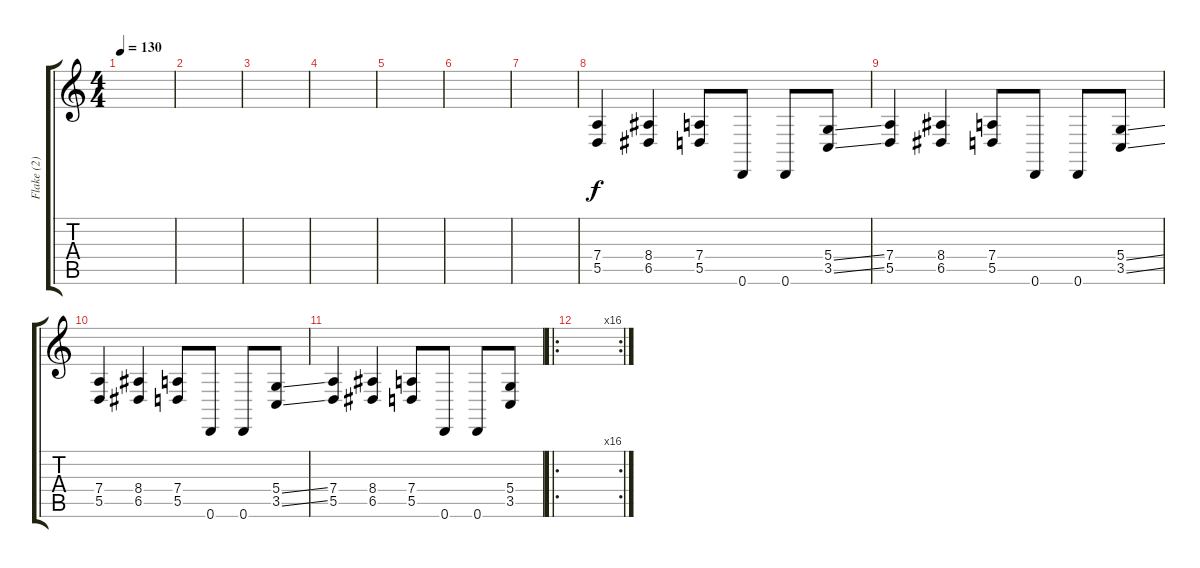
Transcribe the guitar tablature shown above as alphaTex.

\track ("Flake (2)" "Flake (2)") {instrument lead2sawtooth}
\staff {score tabs}
\tuning (E4 B3 G3 D3 A2 D2) {hide}
\ts (4 4)
\tempo 130
\clef g2
\ks c
|
|
|
|
|
|
|
(7.4 5.5).4 (8.4 6.5).4 (7.4 5.5).8 0.6.8 0.6.8 (5.4{ss} 3.5{ss}).8 |
(7.4 5.5).4 (8.4 6.5).4 (7.4 5.5).8 0.6.8 0.6.8 (5.4{ss} 3.5{ss}).8 |
(7.4 5.5).4 (8.4 6.5).4 (7.4 5.5).8 0.6.8 0.6.8 (5.4{ss} 3.5{ss}).8 |
(7.4 5.5).4 (8.4 6.5).4 (7.4 5.5).8 0.6.8 0.6.8 (5.4 3.5).8 |
\ro
\rc 16
